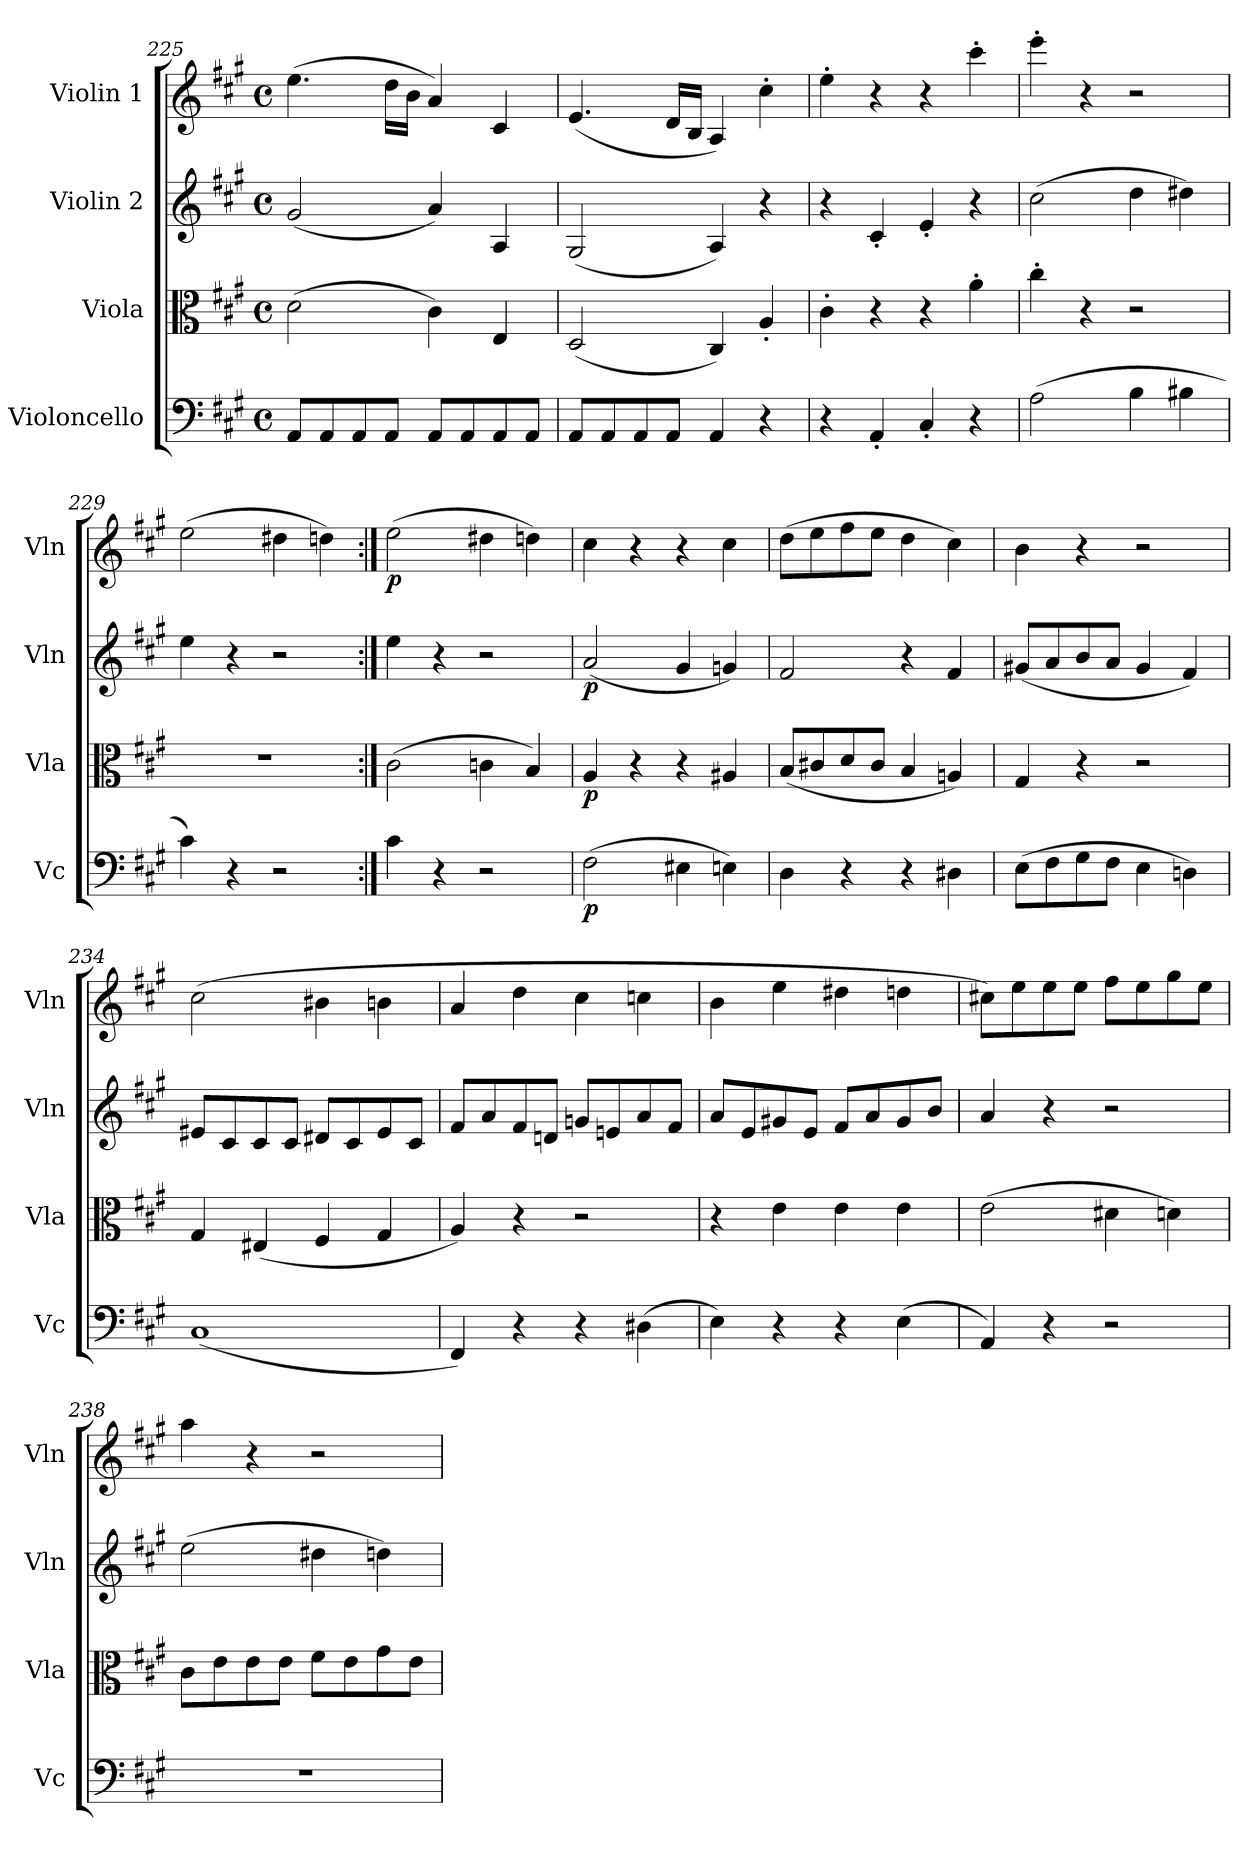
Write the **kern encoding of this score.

**kern	**dynam	**kern	**dynam	**kern	**dynam	**kern	**dynam
*part4	*part4	*part3	*part3	*part2	*part2	*part1	*part1
*staff4	*staff4	*staff3	*staff3	*staff2	*staff2	*staff1	*staff1
*I"Violoncello	*	*I"Viola	*	*I"Violin 2	*	*I"Violin 1	*
*I'Vc	*	*I'Vla	*	*I'Vln	*	*I'Vln	*
*clefF4	*	*clefC3	*	*clefG2	*	*clefG2	*
*k[f#c#g#]	*	*k[f#c#g#]	*	*k[f#c#g#]	*	*k[f#c#g#]	*
*M4/4	*	*M4/4	*	*M4/4	*	*M4/4	*
*met(c)	*	*met(c)	*	*met(c)	*	*met(c)	*
=225	=225	=225	=225	=225	=225	=225	=225
8AA/L	.	(>2d\	.	(<2g#/	.	(>4.ee\	.
8AA/	.	.	.	.	.	.	.
8AA/	.	.	.	.	.	.	.
8AA/J	.	.	.	.	.	16dd\LL	.
.	.	.	.	.	.	16b\JJ	.
8AA/L	.	4c#\)	.	4a/)	.	4a/)	.
8AA/	.	.	.	.	.	.	.
8AA/	.	4E/	.	4A/	.	4c#/	.
8AA/J	.	.	.	.	.	.	.
=226	=226	=226	=226	=226	=226	=226	=226
8AA/L	.	(<2D/	.	(<2G#/	.	(<4.e/	.
8AA/	.	.	.	.	.	.	.
8AA/	.	.	.	.	.	.	.
8AA/J	.	.	.	.	.	16d/LL	.
.	.	.	.	.	.	16B/JJ	.
4AA/	.	4C#/)	.	4A/)	.	4A/)	.
4r	.	4A'/	.	4r	.	4cc#'\	.
=227	=227	=227	=227	=227	=227	=227	=227
4r	.	4c#'\	.	4r	.	4ee'\	.
4AA'/	.	4r	.	4c#'/	.	4r	.
4C#'/	.	4r	.	4e'/	.	4r	.
4r	.	4a'\	.	4r	.	4ccc#'\	.
=228	=228	=228	=228	=228	=228	=228	=228
(>2A\	.	4cc#'\	.	(>2cc#\	.	4eee'\	.
.	.	4r	.	.	.	4r	.
4B\	.	2r	.	4dd\	.	2r	.
4B#X\	.	.	.	4dd#X\)	.	.	.
=229	=229	=229	=229	=229	=229	=229	=229
4c#\)	.	1r	.	4ee\	.	(>2ee\	.
4r	.	.	.	4r	.	.	.
2r	.	.	.	2r	.	4dd#X\	.
.	.	.	.	.	.	4ddn\)	.
=230:|!	=230:|!	=230:|!	=230:|!	=230:|!	=230:|!	=230:|!	=230:|!
!	!	!	!	!	!	!	!LO:DY:b
4c#\	.	(>2c#\	.	4ee\	.	(>2ee\	p
4r	.	.	.	4r	.	.	.
2r	.	4cn\	.	2r	.	4dd#X\	.
.	.	4B/)	.	.	.	4ddn\)	.
=231	=231	=231	=231	=231	=231	=231	=231
!	!LO:DY:b	!	!LO:DY:b	!	!LO:DY:b	!	!
(>2F#\	p	4A/	p	(<2a/	p	4cc#\	.
.	.	4r	.	.	.	4r	.
4E#X\	.	4r	.	4g#/	.	4r	.
4En\)	.	4A#X/	.	4gn/)	.	4cc#\	.
=232	=232	=232	=232	=232	=232	=232	=232
4D\	.	(<8B/L	.	2f#/	.	(>8dd\L	.
.	.	8c#X/	.	.	.	8ee\	.
4r	.	8d/	.	.	.	8ff#\	.
.	.	8c#/J	.	.	.	8ee\J	.
4r	.	4B/	.	4r	.	4dd\	.
4D#X\	.	4An/)	.	4f#/	.	4cc#\)	.
=233	=233	=233	=233	=233	=233	=233	=233
(>8E\L	.	4G#/	.	(<8g#X/L	.	4b\	.
8F#\	.	.	.	8a/	.	.	.
8G#\	.	4r	.	8b/	.	4r	.
8F#\J	.	.	.	8a/J	.	.	.
4E\	.	2r	.	4g#/	.	2r	.
4Dn\)	.	.	.	4f#/)	.	.	.
!!LO:LB:g=z
=234	=234	=234	=234	=234	=234	=234	=234
(<1C#	.	4G#/	.	8e#X/L	.	(>2cc#\	.
.	.	.	.	8c#/	.	.	.
.	.	(<4E#X/	.	8c#/	.	.	.
.	.	.	.	8c#/J	.	.	.
.	.	4F#/	.	8d#X/L	.	4b#X\	.
.	.	.	.	8c#/	.	.	.
.	.	4G#/	.	8e#/	.	4bn\	.
.	.	.	.	8c#/J	.	.	.
=235	=235	=235	=235	=235	=235	=235	=235
4FF#/)	.	4A/)	.	8f#/L	.	4a/	.
.	.	.	.	8a/	.	.	.
4r	.	4r	.	8f#/	.	4dd\	.
.	.	.	.	8dn/J	.	.	.
4r	.	2r	.	8gn/L	.	4cc#\	.
.	.	.	.	8en/	.	.	.
(>4D#X\	.	.	.	8a/	.	4ccn\	.
.	.	.	.	8f#/J	.	.	.
=236	=236	=236	=236	=236	=236	=236	=236
4E\)	.	4r	.	8a/L	.	4b\	.
.	.	.	.	8e/	.	.	.
4r	.	4e\	.	8g#X/	.	4ee\	.
.	.	.	.	8e/J	.	.	.
4r	.	4e\	.	8f#/L	.	4dd#X\	.
.	.	.	.	8a/	.	.	.
(>4E\	.	4e\	.	8g#/	.	4ddn\	.
.	.	.	.	8b/J	.	.	.
=237	=237	=237	=237	=237	=237	=237	=237
4AA/)	.	(>2e\	.	4a/	.	8cc#X\L)	.
.	.	.	.	.	.	8ee\	.
4r	.	.	.	4r	.	8ee\	.
.	.	.	.	.	.	8ee\J	.
2r	.	4d#X\	.	2r	.	8ff#\L	.
.	.	.	.	.	.	8ee\	.
.	.	4dn\)	.	.	.	8gg#\	.
.	.	.	.	.	.	8ee\J	.
=238	=238	=238	=238	=238	=238	=238	=238
1r	.	8c#\L	.	(>2ee\	.	4aa\	.
.	.	8e\	.	.	.	.	.
.	.	8e\	.	.	.	4r	.
.	.	8e\J	.	.	.	.	.
.	.	8f#\L	.	4dd#X\	.	2r	.
.	.	8e\	.	.	.	.	.
.	.	8g#\	.	4ddn\)	.	.	.
.	.	8e\J	.	.	.	.	.
=	=	=	=	=	=	=	=
*-	*-	*-	*-	*-	*-	*-	*-
